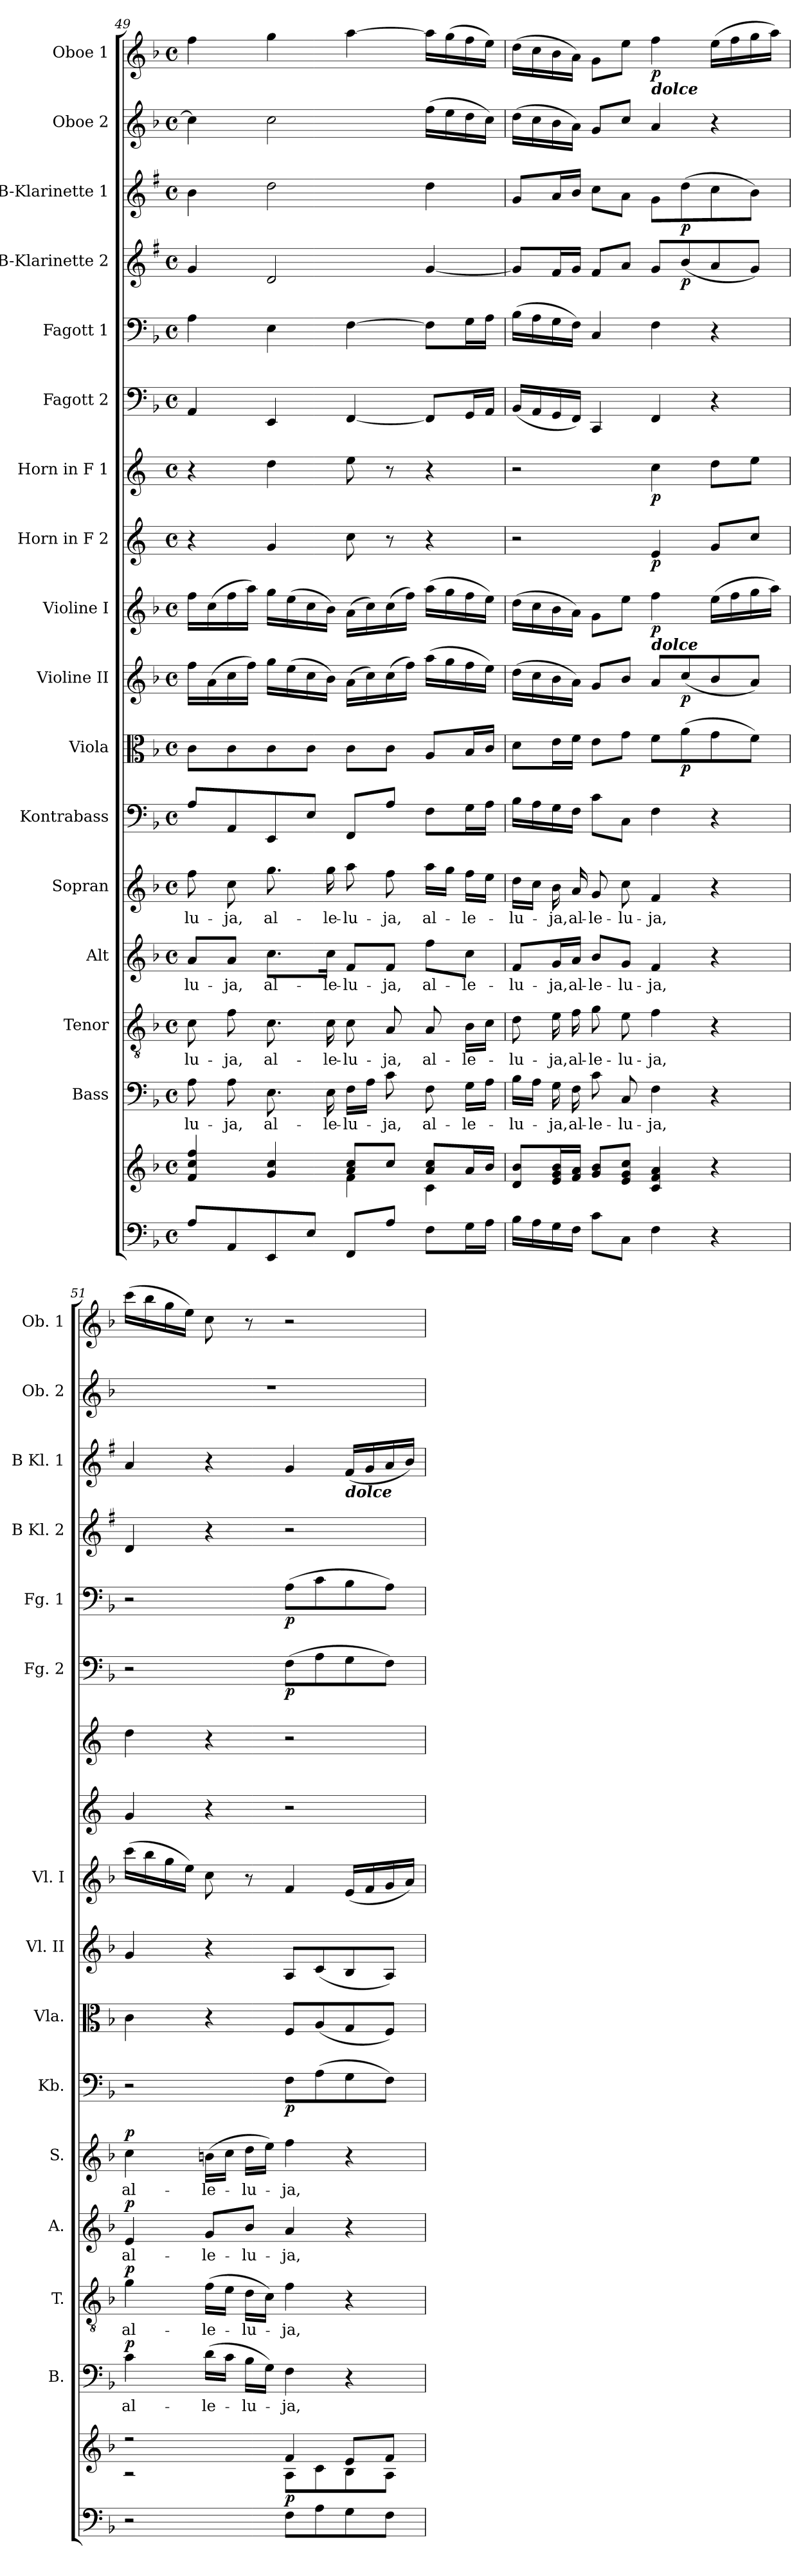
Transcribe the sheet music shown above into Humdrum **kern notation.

**kern	**kern	**dynam	**kern	**text	**dynam	**kern	**text	**dynam	**kern	**text	**dynam	**kern	**text	**dynam	**kern	**dynam	**kern	**dynam	**kern	**dynam	**kern	**dynam	**kern	**dynam	**kern	**dynam	**kern	**dynam	**kern	**dynam	**kern	**dynam	**kern	**dynam	**kern	**kern	**dynam
*part17	*part17	*part17	*part16	*part16	*part16	*part15	*part15	*part15	*part14	*part14	*part14	*part13	*part13	*part13	*part12	*part12	*part11	*part11	*part10	*part10	*part9	*part9	*part8	*part8	*part7	*part7	*part6	*part6	*part5	*part5	*part4	*part4	*part3	*part3	*part2	*part1	*part1
*staff18	*staff17	*staff17/18	*staff16	*staff16	*staff16	*staff15	*staff15	*staff15	*staff14	*staff14	*staff14	*staff13	*staff13	*staff13	*staff12	*staff12	*staff11	*staff11	*staff10	*staff10	*staff9	*staff9	*staff8	*staff8	*staff7	*staff7	*staff6	*staff6	*staff5	*staff5	*staff4	*staff4	*staff3	*staff3	*staff2	*staff1	*staff1
*	*	*	*I"Bass	*	*	*I"Tenor	*	*	*I"Alt	*	*	*I"Sopran	*	*	*I"Kontrabass	*	*I"Viola	*	*I"Violine II	*	*I"Violine I	*	*I"Horn in F 2	*	*I"Horn in F 1	*	*I"Fagott 2	*	*I"Fagott 1	*	*I"B-Klarinette 2	*	*I"B-Klarinette 1	*	*I"Oboe 2	*I"Oboe 1	*
*	*	*	*I'B.	*	*	*I'T.	*	*	*I'A.	*	*	*I'S.	*	*	*I'Kb.	*	*I'Vla.	*	*I'Vl. II	*	*I'Vl. I	*	*	*	*	*	*I'Fg. 2	*	*I'Fg. 1	*	*I'B Kl. 2	*	*I'B Kl. 1	*	*I'Ob. 2	*I'Ob. 1	*
*clefF4	*clefG2	*	*clefF4	*	*	*clefGv2	*	*	*clefG2	*	*	*clefG2	*	*	*clefF4	*	*clefC3	*	*clefG2	*	*clefG2	*	*clefG2	*	*clefG2	*	*clefF4	*	*clefF4	*	*clefG2	*	*clefG2	*	*clefG2	*clefG2	*
*	*	*	*	*	*	*	*	*	*	*	*	*	*	*	*ITrd7c12	*	*	*	*	*	*	*	*ITrd4c7	*	*ITrd4c7	*	*	*	*	*	*ITrd1c2	*	*ITrd1c2	*	*	*	*
*k[b-]	*k[b-]	*	*k[b-]	*	*	*k[b-]	*	*	*k[b-]	*	*	*k[b-]	*	*	*k[b-]	*	*k[b-]	*	*k[b-]	*	*k[b-]	*	*k[b-]	*	*k[b-]	*	*k[b-]	*	*k[b-]	*	*k[b-]	*	*k[b-]	*	*k[b-]	*k[b-]	*
*F:	*F:	*	*F:	*	*	*F:	*	*	*F:	*	*	*F:	*	*	*F:	*	*F:	*	*F:	*	*F:	*	*F:	*	*F:	*	*F:	*	*F:	*	*F:	*	*F:	*	*F:	*F:	*
*M4/4	*M4/4	*	*M4/4	*	*	*M4/4	*	*	*M4/4	*	*	*M4/4	*	*	*M4/4	*	*M4/4	*	*M4/4	*	*M4/4	*	*M4/4	*	*M4/4	*	*M4/4	*	*M4/4	*	*M4/4	*	*M4/4	*	*M4/4	*M4/4	*
*met(c)	*met(c)	*	*met(c)	*	*	*met(c)	*	*	*met(c)	*	*	*met(c)	*	*	*met(c)	*	*met(c)	*	*met(c)	*	*met(c)	*	*met(c)	*	*met(c)	*	*met(c)	*	*met(c)	*	*met(c)	*	*met(c)	*	*met(c)	*met(c)	*
=49	=49	=49	=49	=49	=49	=49	=49	=49	=49	=49	=49	=49	=49	=49	=49	=49	=49	=49	=49	=49	=49	=49	=49	=49	=49	=49	=49	=49	=49	=49	=49	=49	=49	=49	=49	=49	=49
*	*^	*	*	*	*	*	*	*	*	*	*	*	*	*	*	*	*	*	*	*	*	*	*	*	*	*	*	*	*	*	*	*	*	*	*	*	*
!	!	!	!	!	!LO:LY:b	!	!	!LO:LY:b	!	!	!LO:LY:b	!	!	!LO:LY:b	!	!	!	!	!	!	!	!	!	!	!	!	!	!	!	!	!	!	!	!	!	!	!	!
8A/L	4f/ 4cc/ 4ff/	2ryy	.	8A\	-lu-	.	8c\	-lu-	.	8a/L	-lu-	.	8ff\	-lu-	.	8AA/L	.	8c\L	.	16ff\LL	.	16ff\LL	.	4r	.	4r	.	4AA/	.	4A\	.	4f/	.	4a\	.	4cc\]	4ff\	.
.	.	.	.	.	.	.	.	.	.	.	.	.	.	.	.	.	.	.	.	(>16a\	.	(>16cc\	.	.	.	.	.	.	.	.	.	.	.	.	.	.	.	.
!	!	!	!	!	!LO:LY:b	!	!	!LO:LY:b	!	!	!LO:LY:b	!	!	!LO:LY:b	!	!	!	!	!	!	!	!	!	!	!	!	!	!	!	!	!	!	!	!	!	!	!	!
8AA/	.	.	.	8A\	-ja,	.	8f\	-ja,	.	8a/J	-ja,	.	8cc\	-ja,	.	8AAA/	.	8c\	.	16cc\	.	16ff\	.	.	.	.	.	.	.	.	.	.	.	.	.	.	.	.
.	.	.	.	.	.	.	.	.	.	.	.	.	.	.	.	.	.	.	.	16ff\JJ)	.	16aa\JJ)	.	.	.	.	.	.	.	.	.	.	.	.	.	.	.	.
!	!	!	!	!	!LO:LY:b	!	!	!LO:LY:b	!	!	!LO:LY:b	!	!	!LO:LY:b	!	!	!	!	!	!	!	!	!	!	!	!	!	!	!	!	!	!	!	!	!	!	!	!
8EE/	4g/ 4cc/	.	.	8.E\	al-	.	8.c\	al-	.	8.cc\L	al-	.	8.gg\	al-	.	8EEE/	.	8c\	.	16gg\LL	.	16gg\LL	.	4c/	.	4g\	.	4EE/	.	4E\	.	2c/	.	2cc\	.	2cc\	4gg\	.
.	.	.	.	.	.	.	.	.	.	.	.	.	.	.	.	.	.	.	.	(>16ee\	.	(>16ee\	.	.	.	.	.	.	.	.	.	.	.	.	.	.	.	.
8E/J	.	.	.	.	.	.	.	.	.	.	.	.	.	.	.	8EE/J	.	8c\J	.	16cc\	.	16cc\	.	.	.	.	.	.	.	.	.	.	.	.	.	.	.	.
!	!	!	!	!	!LO:LY:b	!	!	!LO:LY:b	!	!	!LO:LY:b	!	!	!LO:LY:b	!	!	!	!	!	!	!	!	!	!	!	!	!	!	!	!	!	!	!	!	!	!	!	!
.	.	.	.	16E\	-le-	.	16c\	-le-	.	16cc\Jk	-le-	.	16gg\	-le-	.	.	.	.	.	16b-\JJ)	.	16b-\JJ)	.	.	.	.	.	.	.	.	.	.	.	.	.	.	.	.
!	!	!	!	!	!LO:LY:b	!	!	!LO:LY:b	!	!	!LO:LY:b	!	!	!LO:LY:b	!	!	!	!	!	!	!	!	!	!	!	!	!	!	!	!	!	!	!	!	!	!	!	!
8FF/L	8a/ 8cc/L	4f\	.	16F\LL	-lu-	.	8c\	-lu-	.	8f/L	-lu-	.	8aa\	-lu-	.	8FFF/L	.	8c\L	.	(>16a\LL	.	(>16a\LL	.	8f\	.	8a\	.	[4FF/	.	[4F\	.	.	.	.	.	.	[4aa\	.
.	.	.	.	16A\JJ	.	.	.	.	.	.	.	.	.	.	.	.	.	.	.	16cc\)	.	16cc\)	.	.	.	.	.	.	.	.	.	.	.	.	.	.	.	.
!	!	!	!	!	!LO:LY:b	!	!	!LO:LY:b	!	!	!LO:LY:b	!	!	!LO:LY:b	!	!	!	!	!	!	!	!	!	!	!	!	!	!	!	!	!	!	!	!	!	!	!	!
8A/J	8cc/J	.	.	8c\	-ja,	.	8A/	-ja,	.	8f/J	-ja,	.	8ff\	-ja,	.	8AA/J	.	8c\J	.	(>16cc\	.	(>16cc\	.	8r	.	8r	.	.	.	.	.	.	.	.	.	.	.	.
.	.	.	.	.	.	.	.	.	.	.	.	.	.	.	.	.	.	.	.	16ff\JJ)	.	16ff\JJ)	.	.	.	.	.	.	.	.	.	.	.	.	.	.	.	.
!	!	!	!	!	!LO:LY:b	!	!	!LO:LY:b	!	!	!LO:LY:b	!	!	!LO:LY:b	!	!	!	!	!	!	!	!	!	!	!	!	!	!	!	!	!	!	!	!	!	!	!	!
8F\L	8a/ 8cc/L	4c\	.	8F\	al-	.	8A/	al-	.	8ff\L	al-	.	16aa\LL	al-	.	8FF\L	.	8A/L	.	(>16aa\LL	.	(>16aa\LL	.	4r	.	4r	.	8FF/L]	.	8F\L]	.	[4f/	.	4cc\	.	(>16ff\LL	16aa\LL]	.
.	.	.	.	.	.	.	.	.	.	.	.	.	16gg\JJ	.	.	.	.	.	.	16gg\	.	16gg\	.	.	.	.	.	.	.	.	.	.	.	.	.	16ee\	(>16gg\	.
!	!	!	!	!	!LO:LY:b	!	!	!LO:LY:b	!	!	!LO:LY:b	!	!	!LO:LY:b	!	!	!	!	!	!	!	!	!	!	!	!	!	!	!	!	!	!	!	!	!	!	!	!
16G\L	16a/L	.	.	16G\LL	-le-	.	16B-\LL	-le-	.	8cc\J	-le-	.	16ff\LL	-le-	.	16GG\L	.	16B-/L	.	16ff\	.	16ff\	.	.	.	.	.	16GG/L	.	16G\L	.	.	.	.	.	16dd\	16ff\	.
16A\JJ	16b-/JJ	.	.	16A\JJ	.	.	16c\JJ	.	.	.	.	.	16ee\JJ	.	.	16AA\JJ	.	16c/JJ	.	16ee\JJ)	.	16ee\JJ)	.	.	.	.	.	16AA/JJ	.	16A\JJ	.	.	.	.	.	16cc\JJ)	16ee\JJ)	.
*	*v	*v	*	*	*	*	*	*	*	*	*	*	*	*	*	*	*	*	*	*	*	*	*	*	*	*	*	*	*	*	*	*	*	*	*	*	*	*
!!LO:PB:g=z
=50	=50	=50	=50	=50	=50	=50	=50	=50	=50	=50	=50	=50	=50	=50	=50	=50	=50	=50	=50	=50	=50	=50	=50	=50	=50	=50	=50	=50	=50	=50	=50	=50	=50	=50	=50	=50	=50
!	!	!	!	!LO:LY:b	!	!	!LO:LY:b	!	!	!LO:LY:b	!	!	!LO:LY:b	!	!	!	!	!	!	!	!	!	!	!	!	!	!	!	!	!	!	!	!	!	!	!	!
16B-\LL	8d/ 8b-/L	.	16B-\LL	-lu-	.	8d\	-lu-	.	8f/L	-lu-	.	16dd\LL	-lu-	.	16BB-\LL	.	8d\L	.	(>16dd\LL	.	(>16dd\LL	.	2r	.	2r	.	(<16BB-/LL	.	(>16B-\LL	.	8f/L]	.	8f/L	.	(>16dd\LL	(>16dd\LL	.
16A\	.	.	16A\JJ	.	.	.	.	.	.	.	.	16cc\JJ	.	.	16AA\	.	.	.	16cc\	.	16cc\	.	.	.	.	.	16AA/	.	16A\	.	.	.	.	.	16cc\	16cc\	.
!	!	!	!	!LO:LY:b	!	!	!LO:LY:b	!	!	!LO:LY:b	!	!	!LO:LY:b	!	!	!	!	!	!	!	!	!	!	!	!	!	!	!	!	!	!	!	!	!	!	!	!
16G\	16e/ 16g/ 16b-/L	.	16G\	-ja,	.	16e\	-ja,	.	16g/L	-ja,	.	16b-\	-ja,	.	16GG\	.	16e\L	.	16b-\	.	16b-\	.	.	.	.	.	16GG/	.	16G\	.	16e/L	.	16g/L	.	16b-\	16b-\	.
!	!	!	!	!LO:LY:b	!	!	!LO:LY:b	!	!	!LO:LY:b	!	!	!LO:LY:b	!	!	!	!	!	!	!	!	!	!	!	!	!	!	!	!	!	!	!	!	!	!	!	!
16F\JJ	16f/ 16a/JJ	.	16F\	al-	.	16f\	al-	.	16a/JJ	al-	.	16a/	al-	.	16FF\JJ	.	16f\JJ	.	16a\JJ)	.	16a\JJ)	.	.	.	.	.	16FF/JJ)	.	16F\JJ)	.	16f/JJ	.	16a/JJ	.	16a\JJ)	16a\JJ)	.
!	!	!	!	!LO:LY:b	!	!	!LO:LY:b	!	!	!LO:LY:b	!	!	!LO:LY:b	!	!	!	!	!	!	!	!	!	!	!	!	!	!	!	!	!	!	!	!	!	!	!	!
8c\L	8g/ 8b-/L	.	8c\	-le-	.	8g\	-le-	.	8b-/L	-le-	.	8g/	-le-	.	8C\L	.	8e\L	.	8g/L	.	8g\L	.	.	.	.	.	4CC/	.	4C/	.	8e/L	.	8b-\L	.	8g/L	8g\L	.
!	!	!	!	!LO:LY:b	!	!	!LO:LY:b	!	!	!LO:LY:b	!	!	!LO:LY:b	!	!	!	!	!	!	!	!	!	!	!	!	!	!	!	!	!	!	!	!	!	!	!	!
8C\J	8e/ 8g/ 8cc/J	.	8C/	-lu-	.	8e\	-lu-	.	8g/J	-lu-	.	8cc\	-lu-	.	8CC\J	.	8g\J	.	8b-/J	.	8ee\J	.	.	.	.	.	.	.	.	.	8g/J	.	8g\J	.	8cc/J	8ee\J	.
!	!	!	!	!	!	!	!	!	!	!	!	!	!	!	!	!	!	!	!	!	!	!	!	!	!	!	!	!	!	!	!	!	!	!	!	!LO:TX:b:Bi:t=dolce	!
!	!	!	!	!	!	!	!	!	!	!	!	!	!	!	!	!	!	!	!	!	!LO:TX:b:Bi:t=dolce	!	!	!	!	!	!	!	!	!	!	!	!	!	!	!	!
!	!	!	!	!LO:LY:b	!	!	!LO:LY:b	!	!	!LO:LY:b	!	!	!LO:LY:b	!	!	!	!	!	!	!	!	!LO:DY:b	!	!LO:DY:b	!	!LO:DY:b	!	!	!	!	!	!	!	!	!	!	!LO:DY:b
4F\	4c/ 4f/ 4a/	.	4F\	-ja,	.	4f\	-ja,	.	4f/	-ja,	.	4f/	-ja,	.	4FF\	.	8f\L	.	8a/L	.	4ff\	p	4A/	p	4f\	p	4FF/	.	4F\	.	8f/L	.	8f\L	.	4a/	4ff\	p
!	!	!	!	!	!	!	!	!	!	!	!	!	!	!	!	!	!	!LO:DY:b	!	!LO:DY:b	!	!	!	!	!	!	!	!	!	!	!	!LO:DY:b	!	!LO:DY:b	!	!	!
.	.	.	.	.	.	.	.	.	.	.	.	.	.	.	.	.	(>8a\	p	(<8cc/	p	.	.	.	.	.	.	.	.	.	.	(<8a/	p	(>8cc\	p	.	.	.
4r	4r	.	4r	.	.	4r	.	.	4r	.	.	4r	.	.	4r	.	8g\	.	8b-/	.	(>16ee\LL	.	8c/L	.	8g\L	.	4r	.	4r	.	8g/	.	8b-\	.	4r	(>16ee\LL	.
.	.	.	.	.	.	.	.	.	.	.	.	.	.	.	.	.	.	.	.	.	16ff\	.	.	.	.	.	.	.	.	.	.	.	.	.	.	16ff\	.
.	.	.	.	.	.	.	.	.	.	.	.	.	.	.	.	.	8f\J)	.	8a/J)	.	16gg\	.	8f/J	.	8a\J	.	.	.	.	.	8f/J)	.	8a\J)	.	.	16gg\	.
.	.	.	.	.	.	.	.	.	.	.	.	.	.	.	.	.	.	.	.	.	16aa\JJ)	.	.	.	.	.	.	.	.	.	.	.	.	.	.	16aa\JJ)	.
=51	=51	=51	=51	=51	=51	=51	=51	=51	=51	=51	=51	=51	=51	=51	=51	=51	=51	=51	=51	=51	=51	=51	=51	=51	=51	=51	=51	=51	=51	=51	=51	=51	=51	=51	=51	=51	=51
*	*^	*	*	*	*	*	*	*	*	*	*	*	*	*	*	*	*	*	*	*	*	*	*	*	*	*	*	*	*	*	*	*	*	*	*	*	*
!	!	!	!	!	!LO:LY:b	!LO:DY:a	!	!LO:LY:b	!LO:DY:a	!	!LO:LY:b	!LO:DY:a	!	!LO:LY:b	!LO:DY:a	!	!	!	!	!	!	!	!	!	!	!	!	!	!	!	!	!	!	!	!	!	!	!
2r	2r	2r	.	4c\	al-	p	4g\	al-	p	4e/	al-	p	4cc\	al-	p	2r	.	4c\	.	4g/	.	(>16ccc\LL	.	4c/	.	4g\	.	2r	.	2r	.	4c/	.	4g/	.	1r	(>16ccc\LL	.
.	.	.	.	.	.	.	.	.	.	.	.	.	.	.	.	.	.	.	.	.	.	16bb-\	.	.	.	.	.	.	.	.	.	.	.	.	.	.	16bb-\	.
.	.	.	.	.	.	.	.	.	.	.	.	.	.	.	.	.	.	.	.	.	.	16gg\	.	.	.	.	.	.	.	.	.	.	.	.	.	.	16gg\	.
.	.	.	.	.	.	.	.	.	.	.	.	.	.	.	.	.	.	.	.	.	.	16ee\JJ)	.	.	.	.	.	.	.	.	.	.	.	.	.	.	16ee\JJ)	.
!	!	!	!	!	!LO:LY:b	!	!	!LO:LY:b	!	!	!LO:LY:b	!	!	!LO:LY:b	!	!	!	!	!	!	!	!	!	!	!	!	!	!	!	!	!	!	!	!	!	!	!	!
.	.	.	.	(>16d\LL	-le-	.	(>16f\LL	-le-	.	8g/L	-le-	.	(>16bn\LL	-le-	.	.	.	4r	.	4r	.	8cc\	.	4r	.	4r	.	.	.	.	.	4r	.	4r	.	.	8cc\	.
.	.	.	.	16c\JJ	.	.	16e\JJ	.	.	.	.	.	16cc\JJ	.	.	.	.	.	.	.	.	.	.	.	.	.	.	.	.	.	.	.	.	.	.	.	.	.
!	!	!	!	!	!LO:LY:b	!	!	!LO:LY:b	!	!	!LO:LY:b	!	!	!LO:LY:b	!	!	!	!	!	!	!	!	!	!	!	!	!	!	!	!	!	!	!	!	!	!	!	!
.	.	.	.	16B-\LL	-lu-	.	16d\LL	-lu-	.	8b-/J	-lu-	.	16dd\LL	-lu-	.	.	.	.	.	.	.	8r	.	.	.	.	.	.	.	.	.	.	.	.	.	.	8r	.
.	.	.	.	16G\JJ)	.	.	16c\JJ)	.	.	.	.	.	16ee\JJ)	.	.	.	.	.	.	.	.	.	.	.	.	.	.	.	.	.	.	.	.	.	.	.	.	.
!	!	!	!LO:DY:b	!	!LO:LY:b	!	!	!LO:LY:b	!	!	!LO:LY:b	!	!	!LO:LY:b	!	!	!LO:DY:b	!	!	!	!	!	!	!	!	!	!	!	!LO:DY:b	!	!LO:DY:b	!	!	!	!	!	!	!
8F\L	4f/	8A\L	p	4F\	-ja,	.	4f\	-ja,	.	4a/	-ja,	.	4ff\	-ja,	.	8FF\L	p	8F/L	.	8A/L	.	4f/	.	2r	.	2r	.	(>8F\L	p	(>8A\L	p	2r	.	4f/	.	.	2r	.
8A\	.	8c\	.	.	.	.	.	.	.	.	.	.	.	.	.	(>8AA\	.	(<8A/	.	(<8c/	.	.	.	.	.	.	.	8A\	.	8c\	.	.	.	.	.	.	.	.
!	!	!	!	!	!	!	!	!	!	!	!	!	!	!	!	!	!	!	!	!	!	!	!	!	!	!	!	!	!	!	!	!	!	!LO:TX:b:Bi:t=dolce	!	!	!	!
8G\	8e/L	8B-\	.	4r	.	.	4r	.	.	4r	.	.	4r	.	.	8GG\	.	8G/	.	8B-/	.	(<16e/LL	.	.	.	.	.	8G\	.	8B-\	.	.	.	(<16e/LL	.	.	.	.
.	.	.	.	.	.	.	.	.	.	.	.	.	.	.	.	.	.	.	.	.	.	16f/	.	.	.	.	.	.	.	.	.	.	.	16f/	.	.	.	.
8F\J	8f/J	8A\J	.	.	.	.	.	.	.	.	.	.	.	.	.	8FF\J)	.	8F/J)	.	8A/J)	.	16g/	.	.	.	.	.	8F\J)	.	8A\J)	.	.	.	16g/	.	.	.	.
.	.	.	.	.	.	.	.	.	.	.	.	.	.	.	.	.	.	.	.	.	.	16a/JJ)	.	.	.	.	.	.	.	.	.	.	.	16a/JJ)	.	.	.	.
*	*v	*v	*	*	*	*	*	*	*	*	*	*	*	*	*	*	*	*	*	*	*	*	*	*	*	*	*	*	*	*	*	*	*	*	*	*	*	*
=	=	=	=	=	=	=	=	=	=	=	=	=	=	=	=	=	=	=	=	=	=	=	=	=	=	=	=	=	=	=	=	=	=	=	=	=	=
*-	*-	*-	*-	*-	*-	*-	*-	*-	*-	*-	*-	*-	*-	*-	*-	*-	*-	*-	*-	*-	*-	*-	*-	*-	*-	*-	*-	*-	*-	*-	*-	*-	*-	*-	*-	*-	*-
